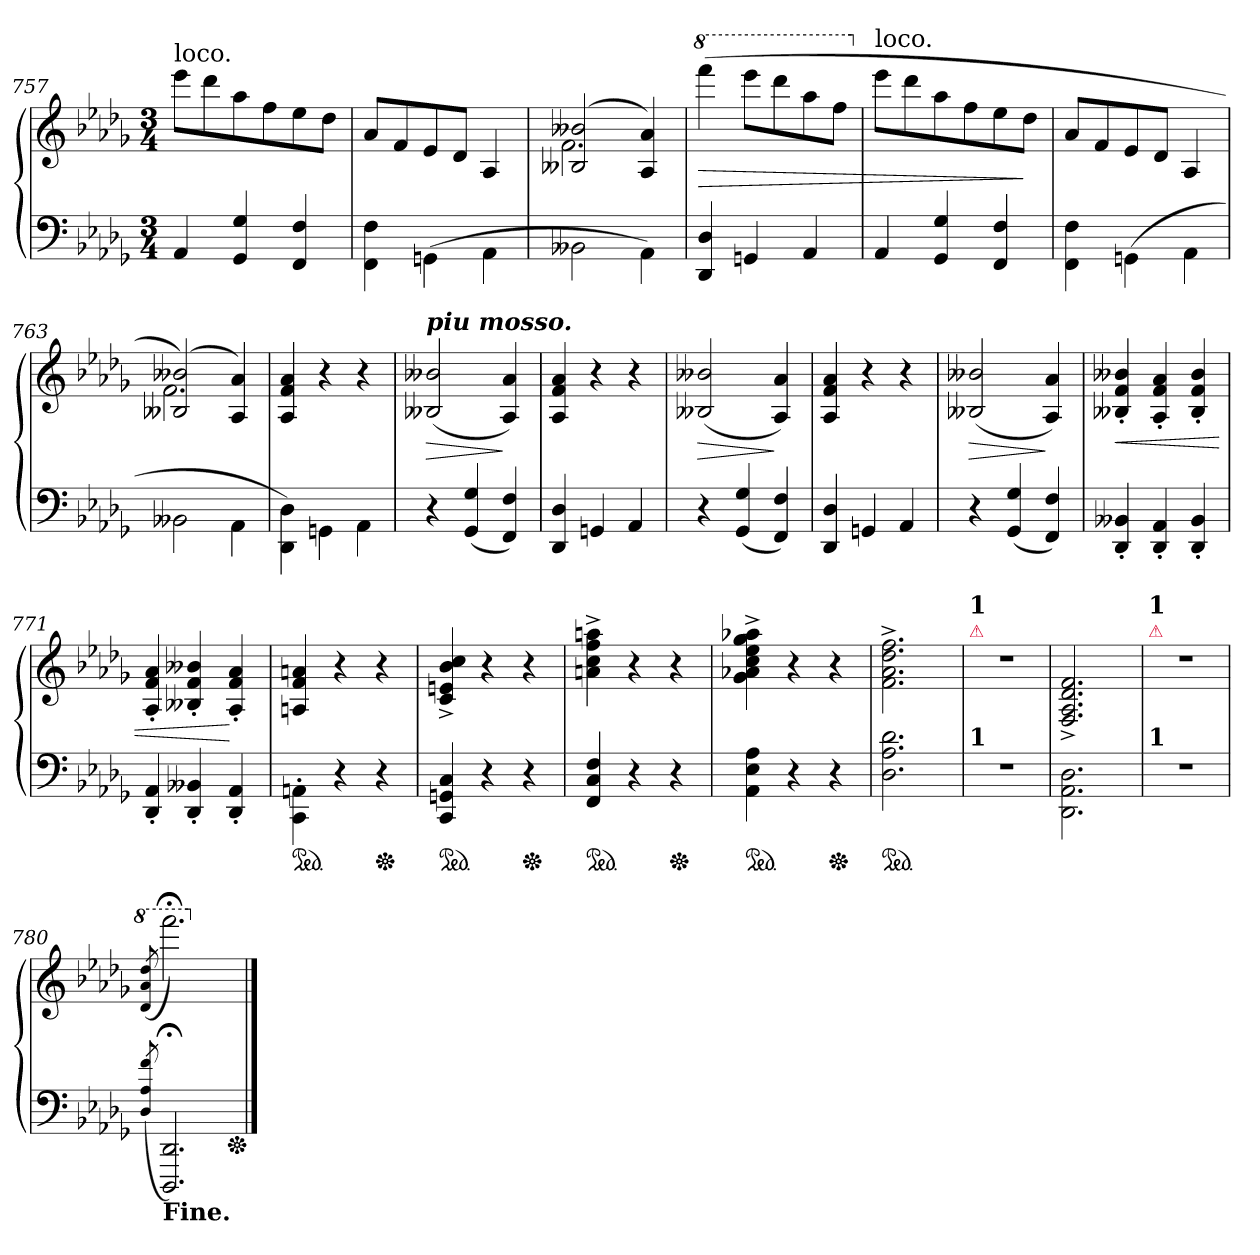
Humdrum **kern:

**kern	**kern	**dynam
*part1	*part1	*part1
*staff2	*staff1	*staff1/2
*clefF4	*clefG2	*
*k[b-e-a-d-g-]	*k[b-e-a-d-g-]	*
*M3/4	*M3/4	*
=757	=757	=757
!	!LO:TX:a:t=loco.	!
4AA-	8eee-L	.
.	8ddd-	.
4GG- 4G-	8aa-	.
.	8ff	.
4FF 4F	8ee-	.
.	8dd-J	.
=758	=758	=758
4FF\ 4F\	8a-L	.
.	8f	.
(4GGn\	8e-	.
.	8d-J	.
4AA-\	4A-/	.
=759	=759	=759
*	*^	*
2BB--X\	(>2B--X/ 2b--X/	2.f\	.
4AA-\)	4A-/ 4a-/)	.	.
*	*v	*v	*
=760	=760	=760
*	*8va	*
4DD- 4D-	(>4ffff	>
4GGn	8eeee-L	.
.	8dddd-	.
4AA-	8aaa-	.
.	8fffJ	.
=761	=761	=761
*	*X8va	*
!	!LO:TX:a:t=loco.	!
4AA-	8eee-L	.
.	8ddd-	.
4GG- 4G-	8aa-	.
.	8ff	.
4FF 4F	8ee-	.
.	8dd-J	]
=762	=762	=762
4FF\ 4F\	8a-L	.
.	8f	.
(4GGn\	8e-	.
.	8d-J	.
4AA-\	4A-/	.
=763	=763	=763
*	*^	*
2BB--X\	(>2B--X/ 2b--X/)	2.f\	.
4AA-\	4A-/ 4a-/)	.	.
*	*v	*v	*
=764	=764	=764
4DD-\ 4D-\)	4A-/ 4f/ 4a-/	.
4GGn\	4r	.
4AA-\	4r	.
=765	=765	=765
!	!LO:TX:a:Bi:t=piu mosso.	!
4r	(<2B--X 2b--X	>
(>4GG- 4G-	.	.
4FF 4F)	4A- 4a-)	]
=766	=766	=766
4DD- 4D-	4A- 4f 4a-	.
4GGn	4r	.
4AA-	4r	.
=767	=767	=767
4r	(>2B--X/ 2b--X/	>
(<4GG- 4G-	.	.
4FF 4F)	4A- 4a-)	]
=768	=768	=768
4DD- 4D-	4A- 4f 4a-	.
4GGn	4r	.
4AA-	4r	.
=769	=769	=769
4r	(2B--X 2b--X	>
(4GG- 4G-	.	.
4FF 4F)	4A- 4a-)	]
=770	=770	=770
4DD-' 4BB--X'	4B--X' 4f' 4b--X'	<
4DD-' 4AA-'	4A-' 4f' 4a-'	.
4DD-' 4BB--'	4B--' 4f' 4b--'	.
=771	=771	=771
4DD-' 4AA-'	4A-' 4f' 4a-'	.
4DD-' 4BB--X'	4B--X' 4f' 4b--X'	.
4DD-' 4AA-'	4A-' 4f' 4a-'	[
=772	=772	=772
*ped	*	*
4CC'>\ 4AAn'>\	4An/ 4f/ 4an/	.
4r	4r	.
*Xped	*	*
4r	4r	.
=773	=773	=773
*ped	*	*
4CC 4GGn 4C	4c^ 4en^ 4b-^ 4cc^	.
4r	4r	.
*Xped	*	*
4r	4r	.
=774	=774	=774
*ped	*	*
4FF 4C 4F	4an^< 4cc^< 4ff^< 4aan^<	.
4r	4r	.
*Xped	*	*
4r	4r	.
=775	=775	=775
*ped	*	*
4AA- 4E- 4A-	4g-^< 4a-X^< 4cc^< 4ee-^< 4gg-^< 4aa-X^<	.
4r	4r	.
*Xped	*	*
4r	4r	.
=776	=776	=776
*ped	*	*
2.D- 2.A- 2.d-	2.f^< 2.a-^< 2.dd-^< 2.ff^<	.
=777	=777	=777
!	!LO:TX:a:color=crimson:t=⚠	!
!	!LO:TX:a:B:t=1	!
!LO:TX:a:B:t=1	!	!
2.rF	2.rdd	.
=778	=778	=778
2.DD-\ 2.AA-\ 2.D-\	2.F^/ 2.A-^/ 2.d-^/ 2.f^/	.
=779	=779	=779
!	!LO:TX:a:color=crimson:t=⚠	!
!	!LO:TX:a:B:t=1	!
!LO:TX:a:B:t=1	!	!
2.rF	2.rdd	.
=780	=780	=780
*	*8va	*
(<8qD-/ 8qA-/ 8qf/	(>8qdd-/ 8qaa-/ 8qddd-/	.
!LO:TX:b:B:t=Fine.	!	!
2.DDD-; 2.DD-;)	2.ffff;<)	.
*Xped	*	*
*	*X8va	*
==	==	==
*-	*-	*-
